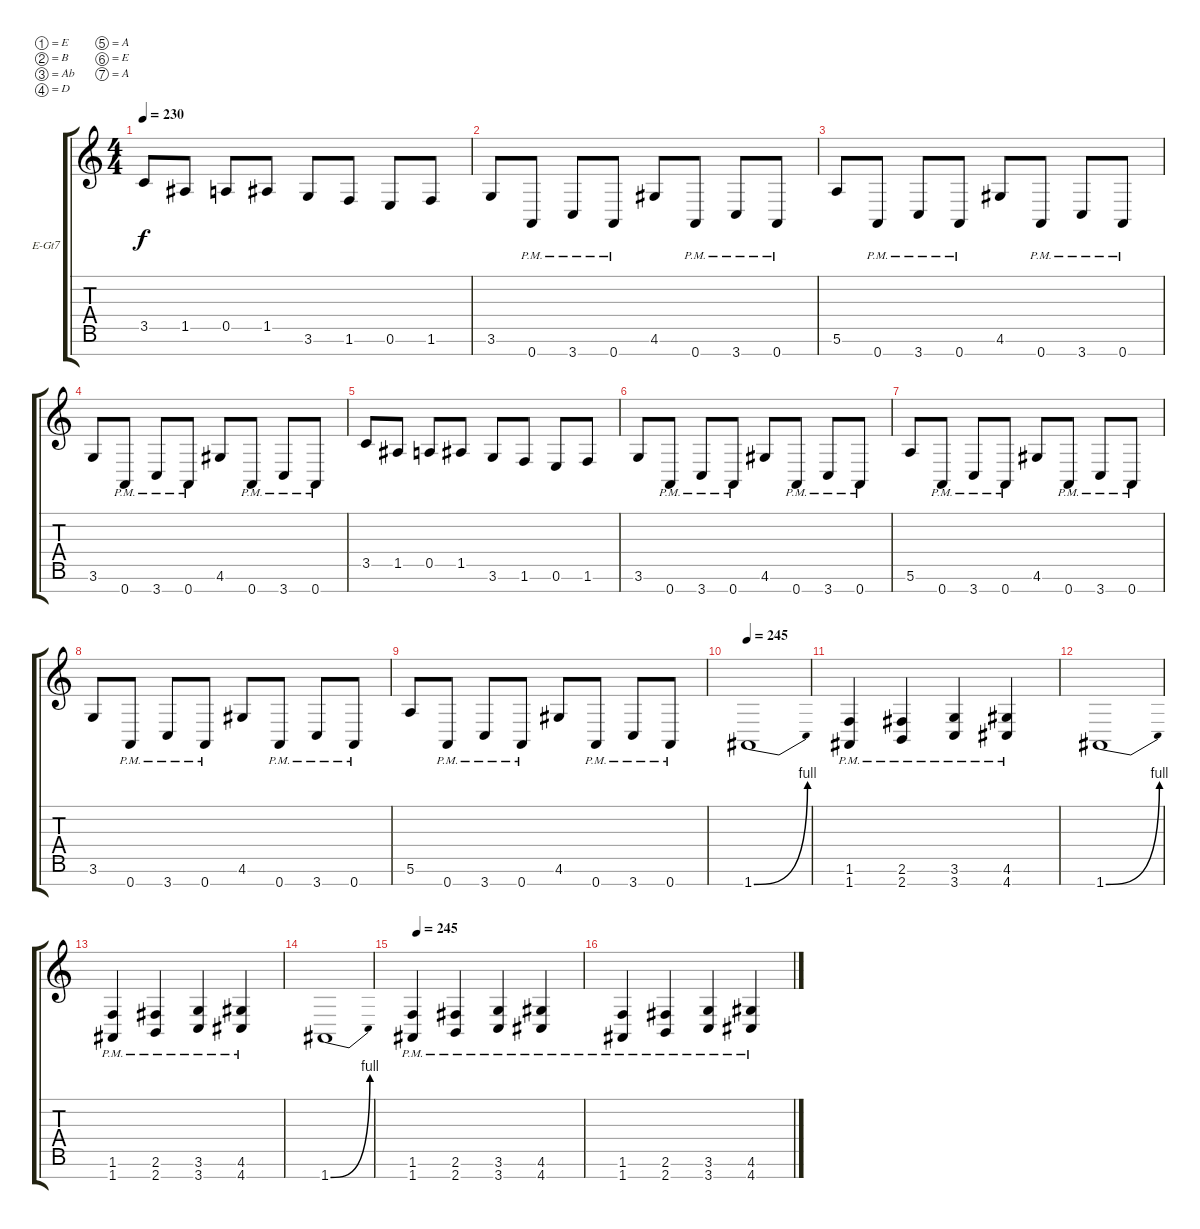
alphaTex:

\bracketExtendMode groupsimilarinstruments
\firstSystemTrackNameOrientation horizontal
\otherSystemsTrackNameOrientation horizontal
\track ("Lead" "E-Gt7") {instrument distortionguitar}
\staff {score tabs}
\tuning (E4 B3 Ab3 D3 A2 E2 A1)
\ts (4 4)
\tempo 230
\clef g2
\ks c
3.5.8{dy f} 1.5.8 0.5.8 1.5.8 3.6.8 1.6.8 0.6.8 1.6.8 |
3.6.8 0.7{pm}.8 3.7{pm}.8 0.7{pm}.8 4.6.8 0.7{pm}.8 3.7{pm}.8 0.7{pm}.8 |
5.6.8 0.7{pm}.8 3.7{pm}.8 0.7{pm}.8 4.6.8 0.7{pm}.8 3.7{pm}.8 0.7{pm}.8 |
3.6.8 0.7{pm}.8 3.7{pm}.8 0.7{pm}.8 4.6.8 0.7{pm}.8 3.7{pm}.8 0.7{pm}.8 |
3.5.8 1.5.8 0.5.8 1.5.8 3.6.8 1.6.8 0.6.8 1.6.8 |
3.6.8 0.7{pm}.8 3.7{pm}.8 0.7{pm}.8 4.6.8 0.7{pm}.8 3.7{pm}.8 0.7{pm}.8 |
5.6.8 0.7{pm}.8 3.7{pm}.8 0.7{pm}.8 4.6.8 0.7{pm}.8 3.7{pm}.8 0.7{pm}.8 |
3.6.8 0.7{pm}.8 3.7{pm}.8 0.7{pm}.8 4.6.8 0.7{pm}.8 3.7{pm}.8 0.7{pm}.8 |
5.6.8 0.7{pm}.8 3.7{pm}.8 0.7{pm}.8 4.6.8 0.7{pm}.8 3.7{pm}.8 0.7{pm}.8 |
\tempo 245
1.7{be (bend 0 0 60 4)}.1 |
(1.6{pm} 1.7{pm}).4 (2.6{pm} 2.7{pm}).4 (3.6{pm} 3.7{pm}).4 (4.6{pm} 4.7{pm}).4 |
1.7{be (bend 0 0 60 4)}.1 |
(1.6{pm} 1.7{pm}).4 (2.6{pm} 2.7{pm}).4 (3.6{pm} 3.7{pm}).4 (4.6{pm} 4.7{pm}).4 |
1.7{be (bend 0 0 60 4)}.1 |
\tempo (245 0.03125)
(1.6{pm} 1.7{pm}).4 (2.6{pm} 2.7{pm}).4 (3.6{pm} 3.7{pm}).4 (4.6{pm} 4.7{pm}).4 |
(1.6{pm} 1.7{pm}).4 (2.6{pm} 2.7{pm}).4 (3.6{pm} 3.7{pm}).4 (4.6{pm} 4.7{pm}).4
